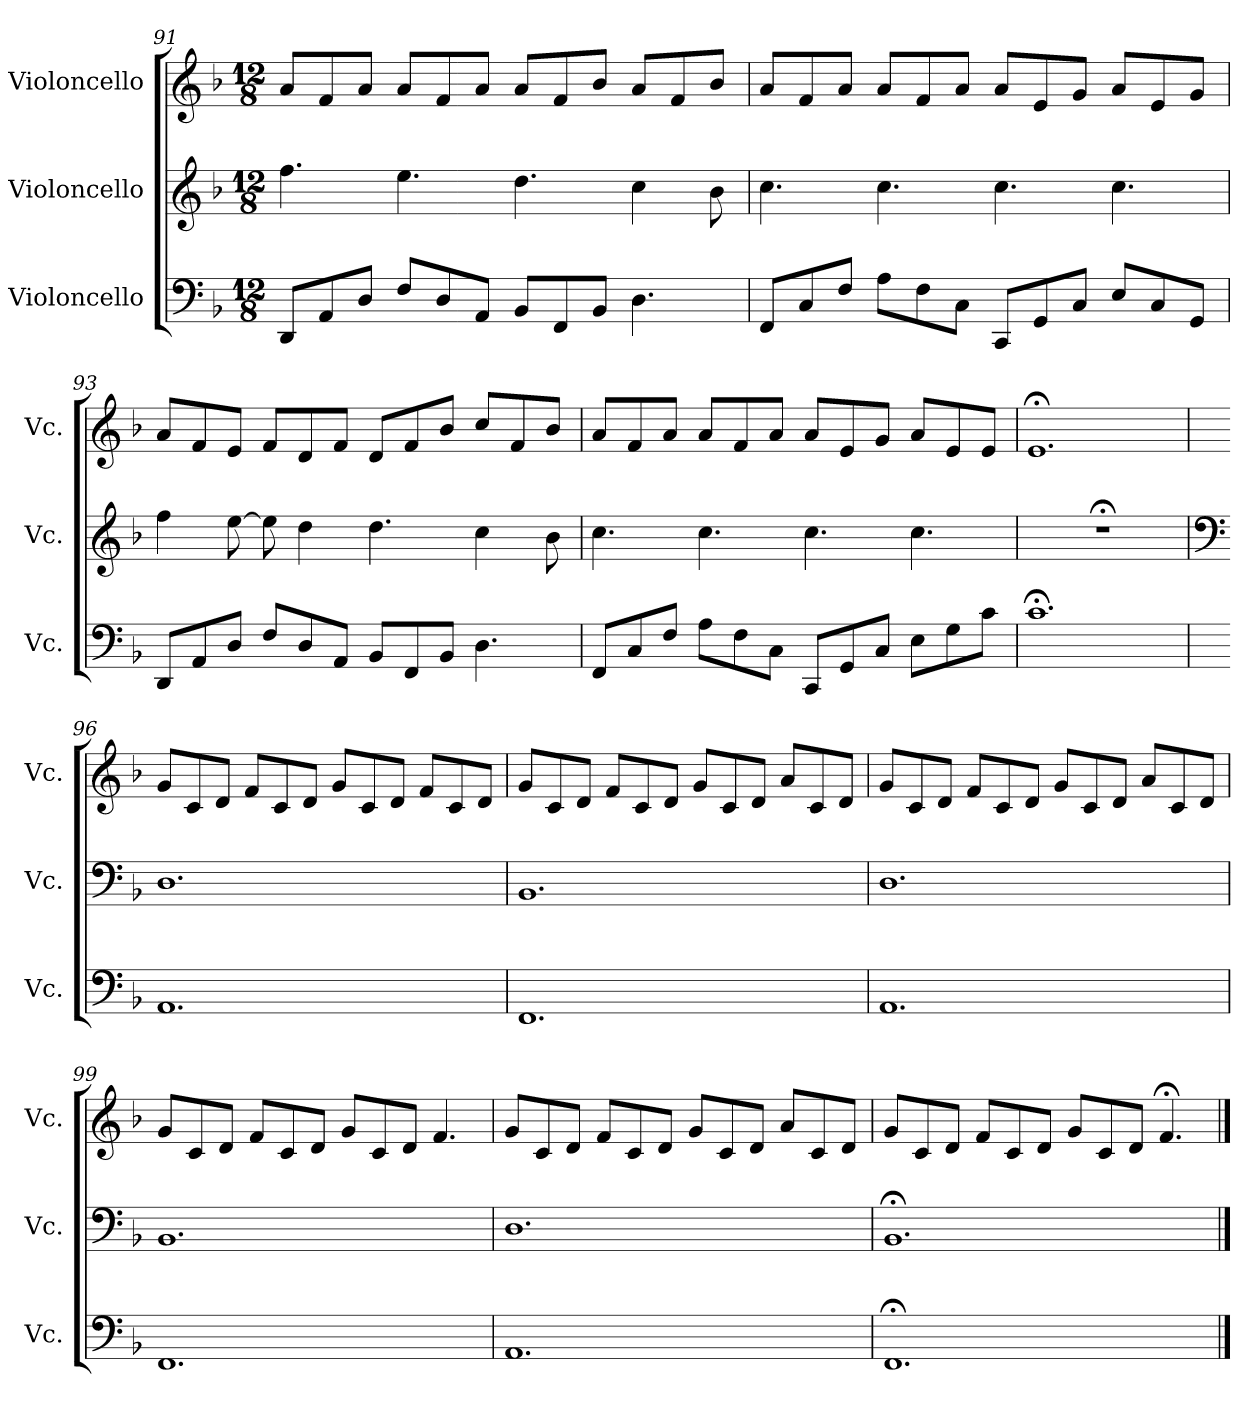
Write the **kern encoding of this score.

**kern	**kern	**kern
*part3	*part2	*part1
*staff3	*staff2	*staff1
*I"Violoncello	*I"Violoncello	*I"Violoncello
*I'Vc.	*I'Vc.	*I'Vc.
*clefF4	*clefG2	*clefG2
*k[b-]	*k[b-]	*k[b-]
*M12/8	*M12/8	*M12/8
=91	=91	=91
8DD/L	4.ff\	8a/L
8AA/	.	8f/
8D/J	.	8a/J
8F/L	4.ee\	8a/L
8D/	.	8f/
8AA/J	.	8a/J
8BB-/L	4.dd\	8a/L
8FF/	.	8f/
8BB-/J	.	8b-/J
4.D\	4cc\	8a/L
.	.	8f/
.	8b-\	8b-/J
=92	=92	=92
8FF/L	4.cc\	8a/L
8C/	.	8f/
8F/J	.	8a/J
8A\L	4.cc\	8a/L
8F\	.	8f/
8C\J	.	8a/J
8CC/L	4.cc\	8a/L
8GG/	.	8e/
8C/J	.	8g/J
8E/L	4.cc\	8a/L
8C/	.	8e/
8GG/J	.	8g/J
!!LO:LB:g=z
=93	=93	=93
8DD/L	4ff\	8a/L
8AA/	.	8f/
8D/J	[8ee\	8e/J
8F/L	8ee\]	8f/L
8D/	4dd\	8d/
8AA/J	.	8f/J
8BB-/L	4.dd\	8d/L
8FF/	.	8f/
8BB-/J	.	8b-/J
4.D\	4cc\	8cc/L
.	.	8f/
.	8b-\	8b-/J
=94	=94	=94
8FF/L	4.cc\	8a/L
8C/	.	8f/
8F/J	.	8a/J
8A\L	4.cc\	8a/L
8F\	.	8f/
8C\J	.	8a/J
8CC/L	4.cc\	8a/L
8GG/	.	8e/
8C/J	.	8g/J
8E\L	4.cc\	8a/L
8G\	.	8e/
8c\J	.	8e/J
=95	=95	=95
1.c;<	1.r;<	1.e;<
=96	=96	=96
*	*clefF4	*
1.AA	1.D	8g/L
.	.	8c/
.	.	8d/J
.	.	8f/L
.	.	8c/
.	.	8d/J
.	.	8g/L
.	.	8c/
.	.	8d/J
.	.	8f/L
.	.	8c/
.	.	8d/J
!!LO:PB:g=z
=97	=97	=97
1.FF	1.BB-	8g/L
.	.	8c/
.	.	8d/J
.	.	8f/L
.	.	8c/
.	.	8d/J
.	.	8g/L
.	.	8c/
.	.	8d/J
.	.	8a/L
.	.	8c/
.	.	8d/J
=98	=98	=98
1.AA	1.D	8g/L
.	.	8c/
.	.	8d/J
.	.	8f/L
.	.	8c/
.	.	8d/J
.	.	8g/L
.	.	8c/
.	.	8d/J
.	.	8a/L
.	.	8c/
.	.	8d/J
=99	=99	=99
1.FF	1.BB-	8g/L
.	.	8c/
.	.	8d/J
.	.	8f/L
.	.	8c/
.	.	8d/J
.	.	8g/L
.	.	8c/
.	.	8d/J
.	.	4.f/
!!LO:LB:g=z
=100	=100	=100
1.AA	1.D	8g/L
.	.	8c/
.	.	8d/J
.	.	8f/L
.	.	8c/
.	.	8d/J
.	.	8g/L
.	.	8c/
.	.	8d/J
.	.	8a/L
.	.	8c/
.	.	8d/J
=101	=101	=101
1.FF;<	1.BB-;<	8g/L
.	.	8c/
.	.	8d/J
.	.	8f/L
.	.	8c/
.	.	8d/J
.	.	8g/L
.	.	8c/
.	.	8d/J
.	.	4.f;</
==	==	==
*-	*-	*-
